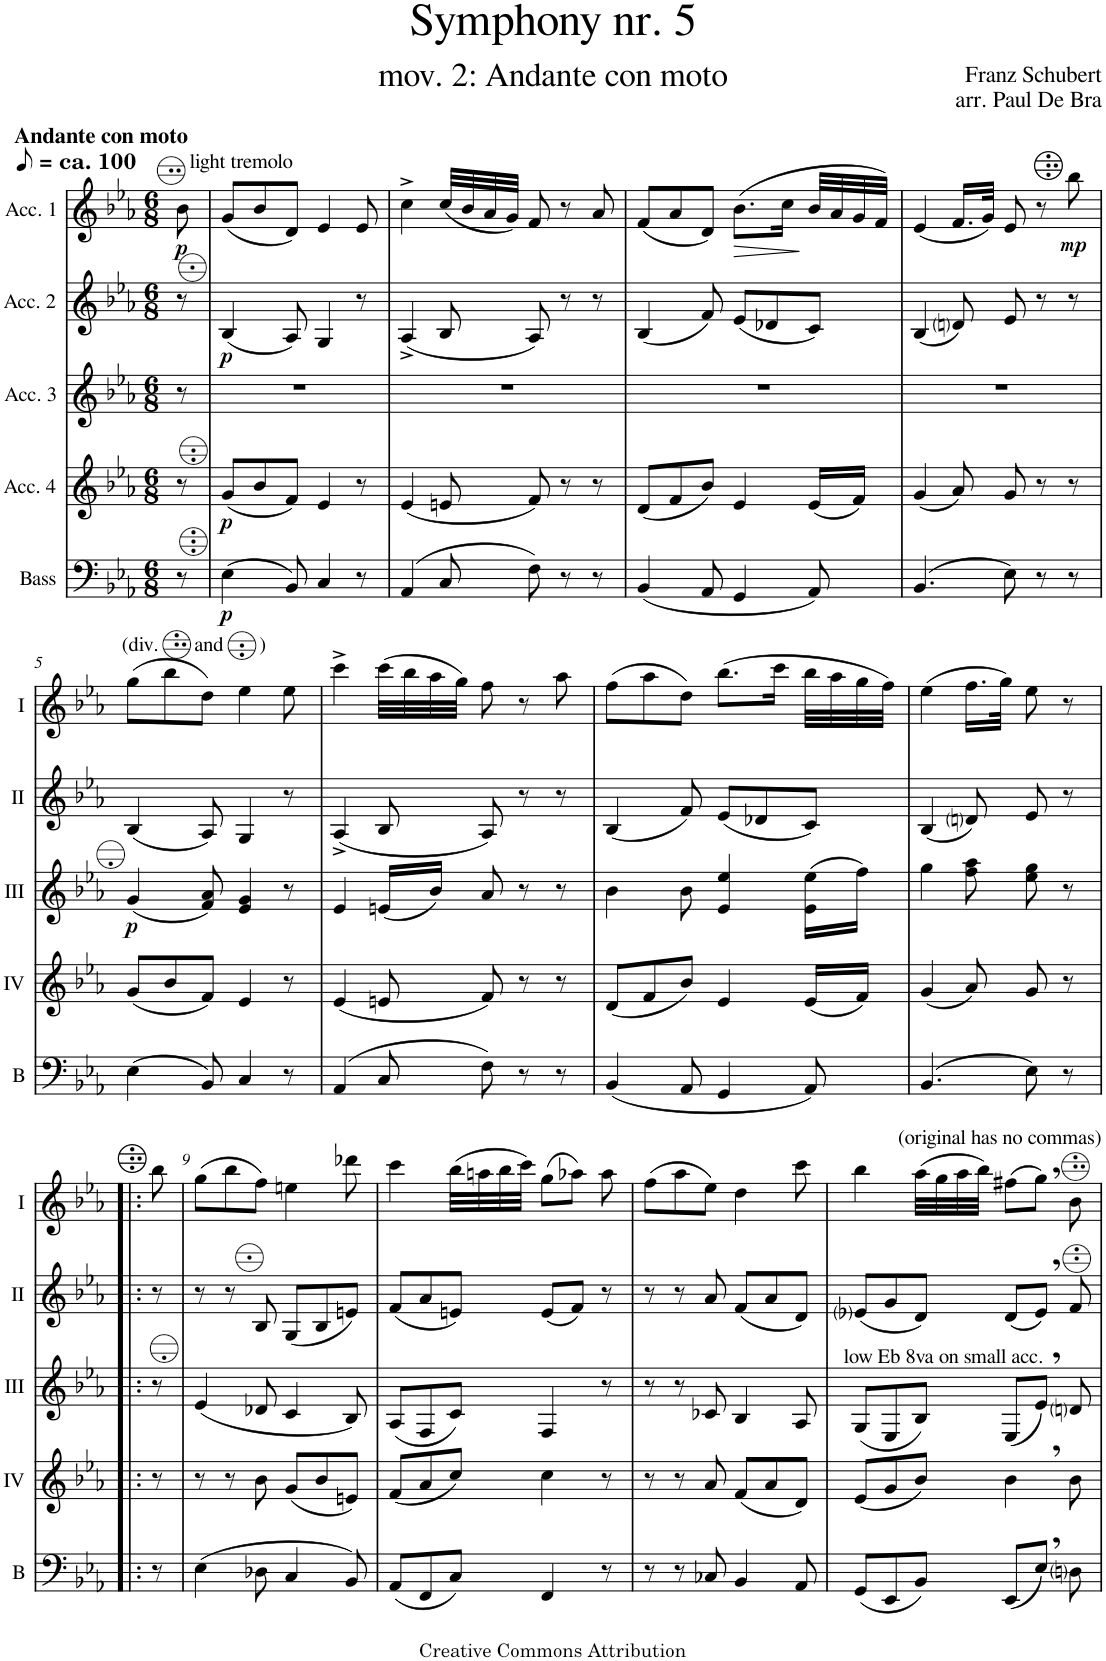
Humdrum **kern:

**kern	**dynam	**kern	**dynam	**kern	**dynam	**kern	**dynam	**kern	**dynam
*part5	*part5	*part4	*part4	*part3	*part3	*part2	*part2	*part1	*part1
*staff5	*staff5	*staff4	*staff4	*staff3	*staff3	*staff2	*staff2	*staff1	*staff1
*I"Bass	*	*I"Acc. 4	*	*I"Acc. 3	*	*I"Acc. 2	*	*I"Acc. 1	*
*I'B	*	*	*	*	*	*	*	*	*
*clefF4	*	*clefG2	*	*clefG2	*	*clefG2	*	*clefG2	*
*Trd7c12	*	*Trd7c12	*	*Trd7c12	*	*	*	*	*
*k[b-e-a-]	*	*k[b-e-a-]	*	*k[b-e-a-]	*	*k[b-e-a-]	*	*k[b-e-a-]	*
*M6/8	*	*M6/8	*	*M6/8	*	*M6/8	*	*M6/8	*
=	=	=	=	=	=	=	=	=	=
!	!	!	!	!	!	!	!	!LO:TX:a:B:t=Andante con moto	!
!	!	!	!	!	!	!	!	!LO:TX:a:B:t=ca. 100	!
!	!	!	!	!	!	!	!	!LO:TX:a:t=light tremolo	!
!	!	!	!	!	!	!	!	!	!LO:DY:b
8r	.	8r	.	8r	.	8r	.	8b-\	p
=1	=1	=1	=1	=1	=1	=1	=1	=1	=1
!	!LO:DY:b	!	!LO:DY:b	!	!	!	!LO:DY:b	!	!
(4E-\	p	(8g/L	p	2.r	.	(4B-/	p	(8g/L	.
.	.	8b-/	.	.	.	.	.	8b-/	.
8BB-/)	.	8f/J)	.	.	.	8A-/)	.	8d/J)	.
4C/	.	4e-/	.	.	.	4G/	.	4e-/	.
8r	.	8r	.	.	.	8r	.	8e-/	.
=2	=2	=2	=2	=2	=2	=2	=2	=2	=2
(4AA-/	.	(4e-/	.	2.r	.	(4A-^/	.	4cc^\	.
8C/	.	8en/	.	.	.	8B-/	.	(32cc/LLL	.
.	.	.	.	.	.	.	.	32b-/	.
.	.	.	.	.	.	.	.	32a-/	.
.	.	.	.	.	.	.	.	32g/JJJ)	.
8F\)	.	8f/)	.	.	.	8A-/)	.	8f/	.
8r	.	8r	.	.	.	8r	.	8r	.
8r	.	8r	.	.	.	8r	.	8a-/	.
=3	=3	=3	=3	=3	=3	=3	=3	=3	=3
(4BB-/	.	(8d/L	.	2.r	.	(4B-/	.	(8f/L	.
.	.	8f/	.	.	.	.	.	8a-/	.
8AA-/	.	8b-/J)	.	.	.	8f/)	.	8d/J)	.
!	!	!	!	!	!	!	!	!	!LO:HP:b
4GG/	.	4e-/	.	.	.	(8e-/L	.	(8.b-\L	>
.	.	.	.	.	.	8d-X/	.	.	.
.	.	.	.	.	.	.	.	16cc\Jk	.
8AA-/)	.	(16e-/LL	.	.	.	8c/J)	.	32b-/LLL	]
.	.	.	.	.	.	.	.	32a-/	.
.	.	16f/JJ)	.	.	.	.	.	32g/	.
.	.	.	.	.	.	.	.	32f/JJJ)	.
=4	=4	=4	=4	=4	=4	=4	=4	=4	=4
(4.BB-/	.	(4g/	.	2.r	.	(4B-/	.	(4e-/	.
.	.	8a-/)	.	.	.	8dni/)	.	16.f/LL	.
.	.	.	.	.	.	.	.	32g/JJk)	.
8E-\)	.	8g/	.	.	.	8e-/	.	8e-/	.
8r	.	8r	.	.	.	8r	.	8r	.
!	!	!	!	!	!	!	!	!	!LO:DY:b
8r	.	8r	.	.	.	8r	.	8b-\	mp
!!LO:LB:g=z
=5	=5	=5	=5	=5	=5	=5	=5	=5	=5
!	!	!	!	!	!	!	!	!LO:TX:a:t=(div.       and       )	!
!	!	!	!	!	!LO:DY:b	!	!	!	!
(4E-\	.	(8g/L	.	(4g/	p	(4B-/	.	(8g\L	.
.	.	8b-/	.	.	.	.	.	8b-\	.
8BB-/)	.	8f/J)	.	8f/ 8a-/)	.	8A-/)	.	8d\J)	.
4C/	.	4e-/	.	4e-/ 4g/	.	4G/	.	4e-\	.
8r	.	8r	.	8r	.	8r	.	8e-\	.
=6	=6	=6	=6	=6	=6	=6	=6	=6	=6
(4AA-/	.	(4e-/	.	4e-/	.	(4A-^/	.	4cc^\	.
8C/	.	8en/	.	(16en/LL	.	8B-/	.	(32cc\LLL	.
.	.	.	.	.	.	.	.	32b-\	.
.	.	.	.	16b-/JJ)	.	.	.	32a-\	.
.	.	.	.	.	.	.	.	32g\JJJ)	.
8F\)	.	8f/)	.	8a-/	.	8A-/)	.	8f\	.
8r	.	8r	.	8r	.	8r	.	8r	.
8r	.	8r	.	8r	.	8r	.	8a-\	.
=7	=7	=7	=7	=7	=7	=7	=7	=7	=7
(4BB-/	.	(8d/L	.	4b-\	.	(4B-/	.	(8f\L	.
.	.	8f/	.	.	.	.	.	8a-\	.
8AA-/	.	8b-/J)	.	8b-\	.	8f/)	.	8d\J)	.
4GG/	.	4e-/	.	4e-/ 4ee-/	.	(8e-/L	.	(8.b-\L	.
.	.	.	.	.	.	8d-X/	.	.	.
.	.	.	.	.	.	.	.	16cc\Jk	.
8AA-/)	.	(16e-/LL	.	(16e-\ 16ee-\LL	.	8c/J)	.	32b-\LLL	.
.	.	.	.	.	.	.	.	32a-\	.
.	.	16f/JJ)	.	16ff\JJ)	.	.	.	32g\	.
.	.	.	.	.	.	.	.	32f\JJJ)	.
=8	=8	=8	=8	=8	=8	=8	=8	=8	=8
(4.BB-/	.	(4g/	.	4gg\	.	(4B-/	.	(4e-\	.
.	.	8a-/)	.	8ff\ 8aa-\	.	8dni/)	.	16.f\LL	.
.	.	.	.	.	.	.	.	32g\JJk)	.
8E-\)	.	8g/	.	8ee-\ 8gg\	.	8e-/	.	8e-\	.
8r	.	8r	.	8r	.	8r	.	8r	.
!!LO:LB:g=z
=8X1!|:	=8X1!|:	=8X1!|:	=8X1!|:	=8X1!|:	=8X1!|:	=8X1!|:	=8X1!|:	=8X1!|:	=8X1!|:
8r	.	8r	.	8r	.	8r	.	8b-\	.
=9	=9	=9	=9	=9	=9	=9	=9	=9	=9
(4E-\	.	8r	.	(4e-/	.	8r	.	(8g\L	.
.	.	8r	.	.	.	8r	.	8b-\	.
8D-X\	.	8b-\	.	8d-X/	.	8B-/	.	8f\J)	.
4C/	.	(8g/L	.	4c/	.	(8G/L	.	4en\	.
.	.	8b-/	.	.	.	8B-/	.	.	.
8BB-/)	.	8en/J)	.	8B-/)	.	8en/J)	.	8dd-X\	.
=10	=10	=10	=10	=10	=10	=10	=10	=10	=10
(8AA-/L	.	(8f/L	.	(8A-/L	.	(8f/L	.	4cc\	.
8FF/	.	8a-/	.	8F/	.	8a-/	.	.	.
8C/J)	.	8cc/J)	.	8c/J)	.	8en/J)	.	(32b-\LLL	.
.	.	.	.	.	.	.	.	32an\	.
.	.	.	.	.	.	.	.	32b-\	.
.	.	.	.	.	.	.	.	32cc\JJJ)	.
4FF/	.	4cc\	.	4F/	.	(8e/L	.	(8g\L	.
.	.	.	.	.	.	8f/J)	.	8a-X\J)	.
8r	.	8r	.	8r	.	8r	.	8a-\	.
=11	=11	=11	=11	=11	=11	=11	=11	=11	=11
8r	.	8r	.	8r	.	8r	.	(8f\L	.
8r	.	8r	.	8r	.	8r	.	8a-\	.
8C-X/	.	8a-/	.	8c-X/	.	8a-/	.	8e-\J)	.
4BB-/	.	(8f/L	.	4B-/	.	(8f/L	.	4d\	.
.	.	8a-/	.	.	.	8a-/	.	.	.
8AA-/	.	8d/J)	.	8A-/	.	8d/J)	.	8cc\	.
=12	=12	=12	=12	=12	=12	=12	=12	=12	=12
!	!	!	!	!	!	!	!	!LO:TX:a:t=(original has no commas)	!
(8GG/L	.	(8e-/L	.	(8G/L	.	(8e-i/L	.	4b-\	.
!	!	!	!	!LO:TX:a:t=low Eb 8va on small acc.	!	!	!	!	!
8EE-/	.	8g/	.	8E-/	.	8g/	.	.	.
8BB-/J)	.	8b-/J)	.	8B-/J)	.	8d/J)	.	(32a-\LLL	.
.	.	.	.	.	.	.	.	32g\	.
.	.	.	.	.	.	.	.	32a-\	.
.	.	.	.	.	.	.	.	32b-\JJJ)	.
(8EE-/L	.	4b-,\	.	(8E-/L	.	(8d/L	.	(8f#X\L	.
8E-,/J)	.	.	.	8e-,/J)	.	8e-,/J)	.	8g,\J)	.
8Dni\	.	8b-\	.	8dni/	.	8f/	.	8b-\	.
=	=	=	=	=	=	=	=	=	=
*-	*-	*-	*-	*-	*-	*-	*-	*-	*-
